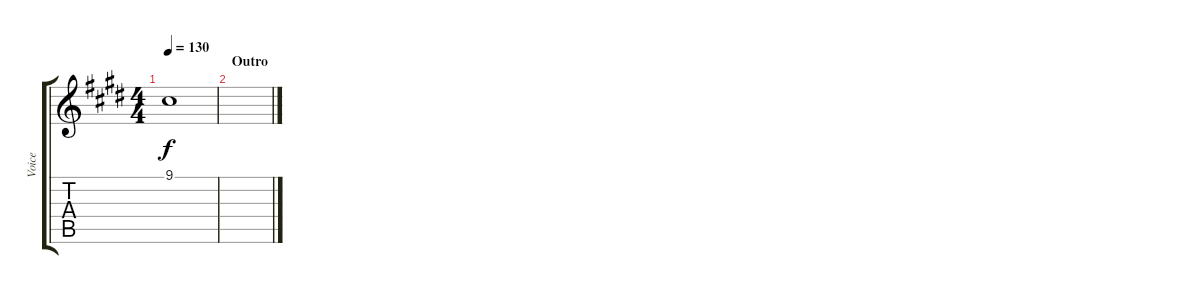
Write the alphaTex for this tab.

\track ("Voice" "Voice") {instrument panflute}
\staff {score tabs}
\tuning (E4 B3 G3 D3 A2 E2) {hide}
\ts (4 4)
\tempo 130
\clef g2
\ks e
9.1{t}.1{dy f} |
\section ("" "Outro")
